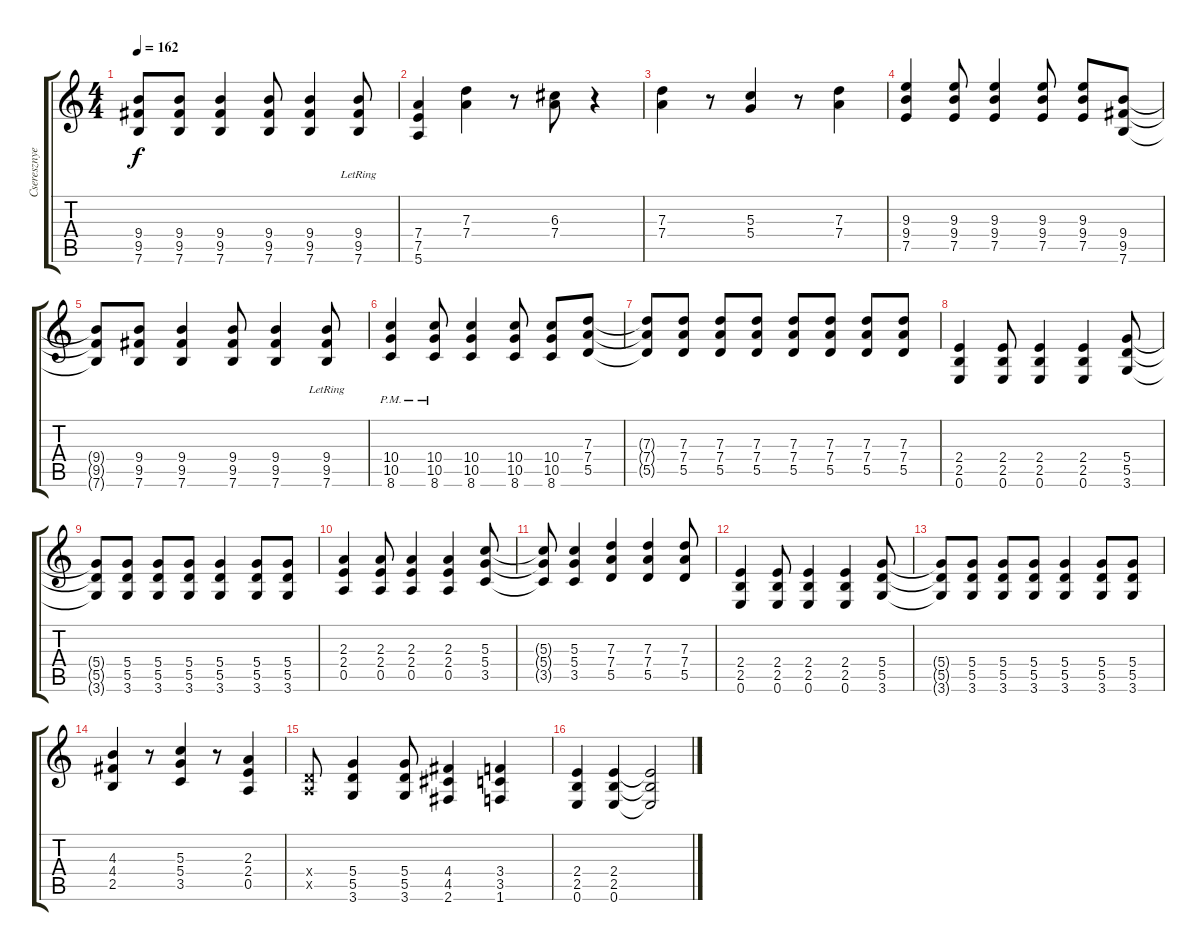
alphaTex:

\track ("Cseresznye" "Cseresznye") {instrument distortionguitar}
\staff {score tabs}
\tuning (E4 B3 G3 D3 A2 E2) {hide}
\ts (4 4)
\tempo 162
\clef g2
\ks c
(9.4{t} 9.5{t} 7.6{t}).8{dy f} (9.4 9.5 7.6).8 (9.4 9.5 7.6).4 (9.4 9.5 7.6).8 (9.4 9.5 7.6).4 (9.4 9.5 7.6{lr}).8 |
(7.4 7.5 5.6).4 (7.3 7.4).4 r.8 (6.3 7.4).8 r.4 |
(7.3 7.4).4 r.8 (5.3 5.4).4 r.8 (7.3 7.4).4 |
(9.3 9.4 7.5).4 (9.3 9.4 7.5).8 (9.3 9.4 7.5).4 (9.3 9.4 7.5).8 (9.3 9.4 7.5).8 (9.4 9.5 7.6).8 |
(9.4{t} 9.5{t} 7.6{t}).8 (9.4 9.5 7.6).8 (9.4 9.5 7.6).4 (9.4 9.5 7.6).8 (9.4 9.5 7.6).4 (9.4 9.5 7.6{lr}).8 |
(10.4{pm} 10.5{pm} 8.6).4 (10.4{pm} 10.5{pm} 8.6).8 (10.4 10.5 8.6).4 (10.4 10.5 8.6).8 (10.4 10.5 8.6).8 (7.3 7.4 5.5).8 |
(7.3{t} 7.4{t} 5.5{t}).8 (7.3 7.4 5.5).8 (7.3 7.4 5.5).8 (7.3 7.4 5.5).8 (7.3 7.4 5.5).8 (7.3 7.4 5.5).8 (7.3 7.4 5.5).8 (7.3 7.4 5.5).8 |
(2.4 2.5 0.6).4 (2.4 2.5 0.6).8 (2.4 2.5 0.6).4 (2.4 2.5 0.6).4 (5.4 5.5 3.6).8 |
(5.4{t} 5.5{t} 3.6{t}).8 (5.4 5.5 3.6).8 (5.4 5.5 3.6).8 (5.4 5.5 3.6).8 (5.4 5.5 3.6).4 (5.4 5.5 3.6).8 (5.4 5.5 3.6).8 |
(2.3 2.4 0.5).4 (2.3 2.4 0.5).8 (2.3 2.4 0.5).4 (2.3 2.4 0.5).4 (5.3 5.4 3.5).8 |
(5.3{t} 5.4{t} 3.5{t}).8 (5.3 5.4 3.5).4 (7.3 7.4 5.5).4 (7.3 7.4 5.5).4 (7.3 7.4 5.5).8 |
(2.4 2.5 0.6).4 (2.4 2.5 0.6).8 (2.4 2.5 0.6).4 (2.4 2.5 0.6).4 (5.4 5.5 3.6).8 |
(5.4{t} 5.5{t} 3.6{t}).8 (5.4 5.5 3.6).8 (5.4 5.5 3.6).8 (5.4 5.5 3.6).8 (5.4 5.5 3.6).4 (5.4 5.5 3.6).8 (5.4 5.5 3.6).8 |
(4.3 4.4 2.5).4 r.8 (5.3 5.4 3.5).4 r.8 (2.3 2.4 0.5).4 |
(0.4{x} 0.5{x}).8 (5.4 5.5 3.6).4 (5.4 5.5 3.6).8 (4.4 4.5 2.6).4 (3.4 3.5 1.6).4 |
(2.4 2.5 0.6).4 (2.4 2.5 0.6).4 (2.4{t} 2.5{t} 0.6{t}).2
